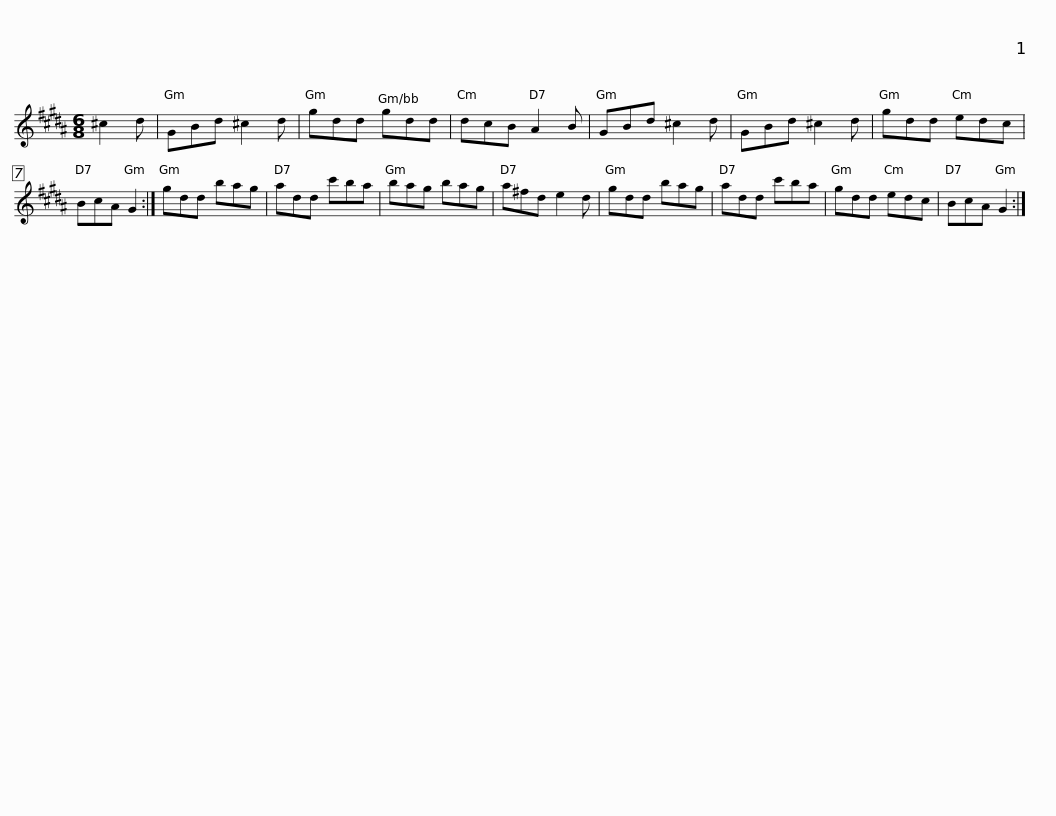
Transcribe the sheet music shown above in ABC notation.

X:1
L:1/8
M:6/8
I:linebreak $
K:B
V:1 treble
V:1
 ^c2 d | GBd ^c2 d | gdd gdd | dcB A2 B | GBd ^c2 d |$ %5
 GBd ^c2 d | gdd edc | BcA G2 :| gdd bag |$ add c'ba | %10
 bag bag | a^fd e2 d | gdd bag |$ add c'ba | gdd edc | %15
 BcA G2 :| %16
